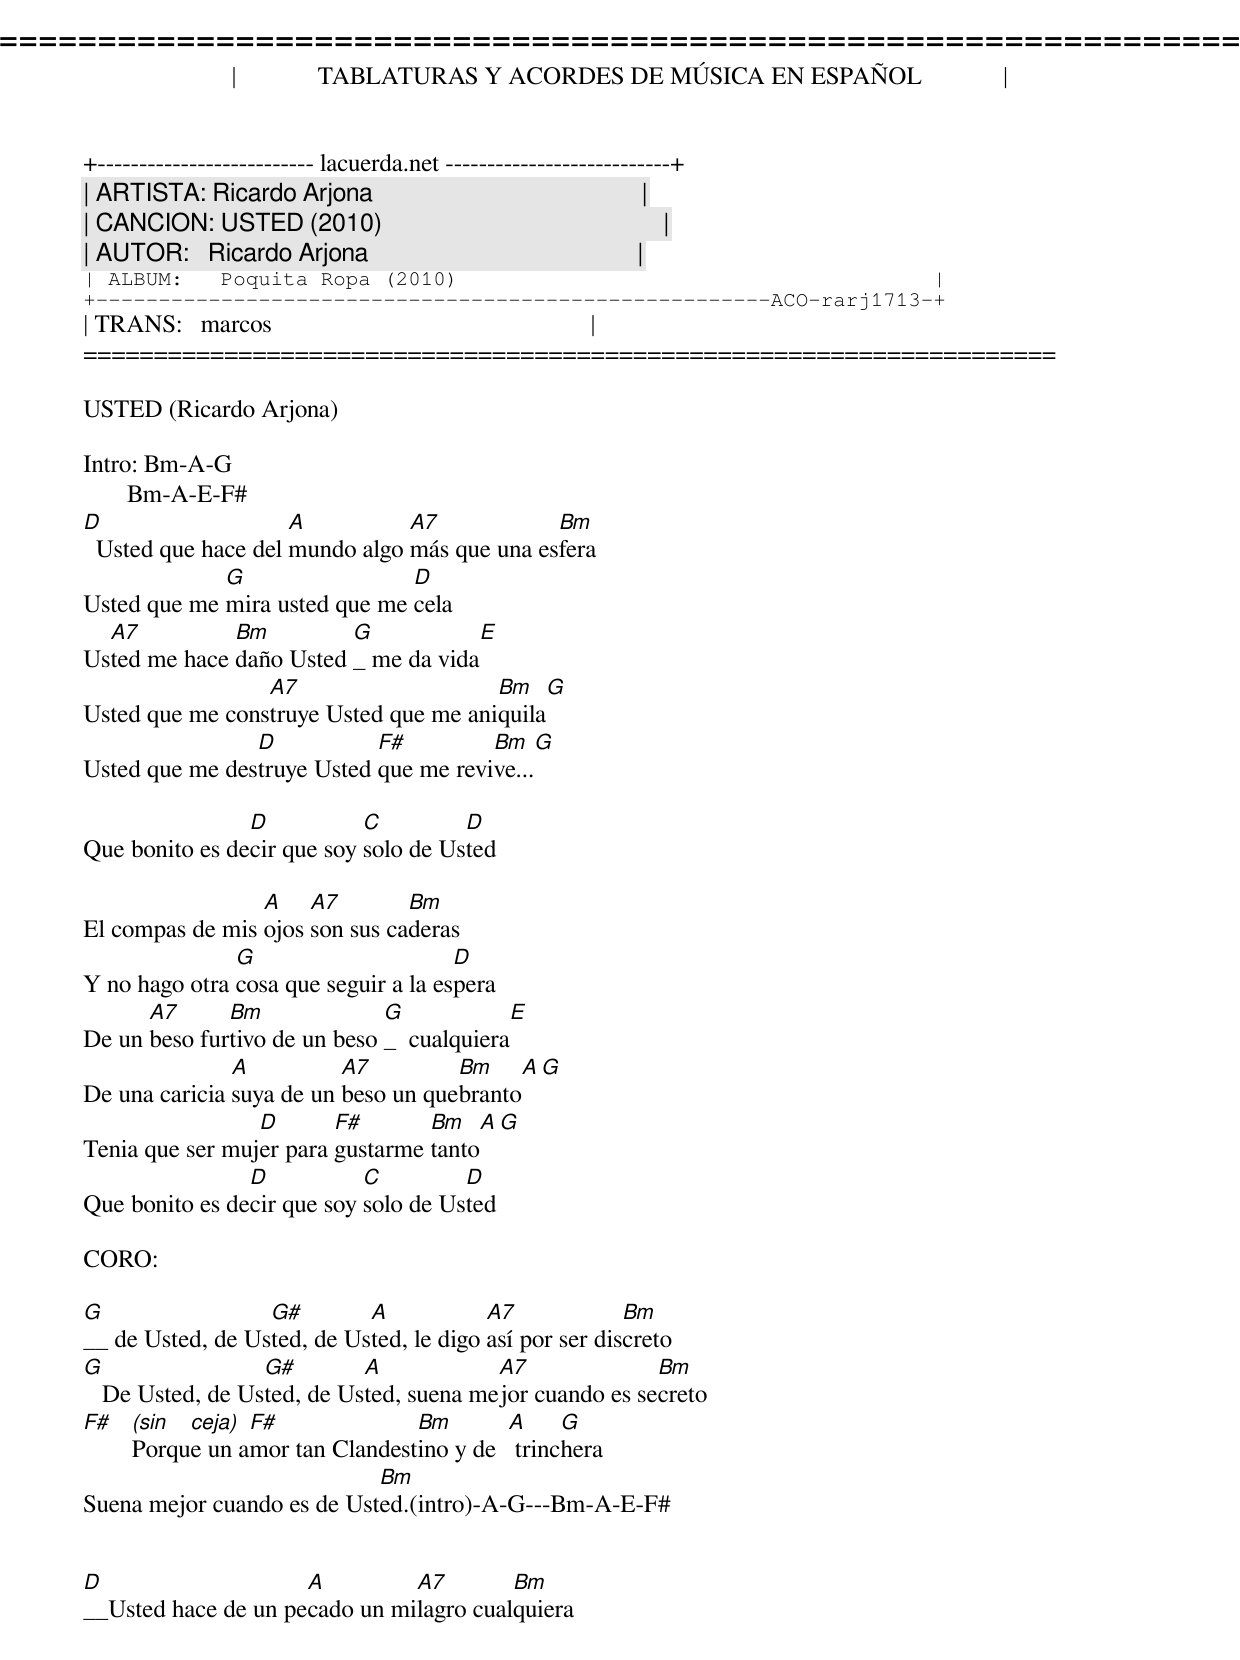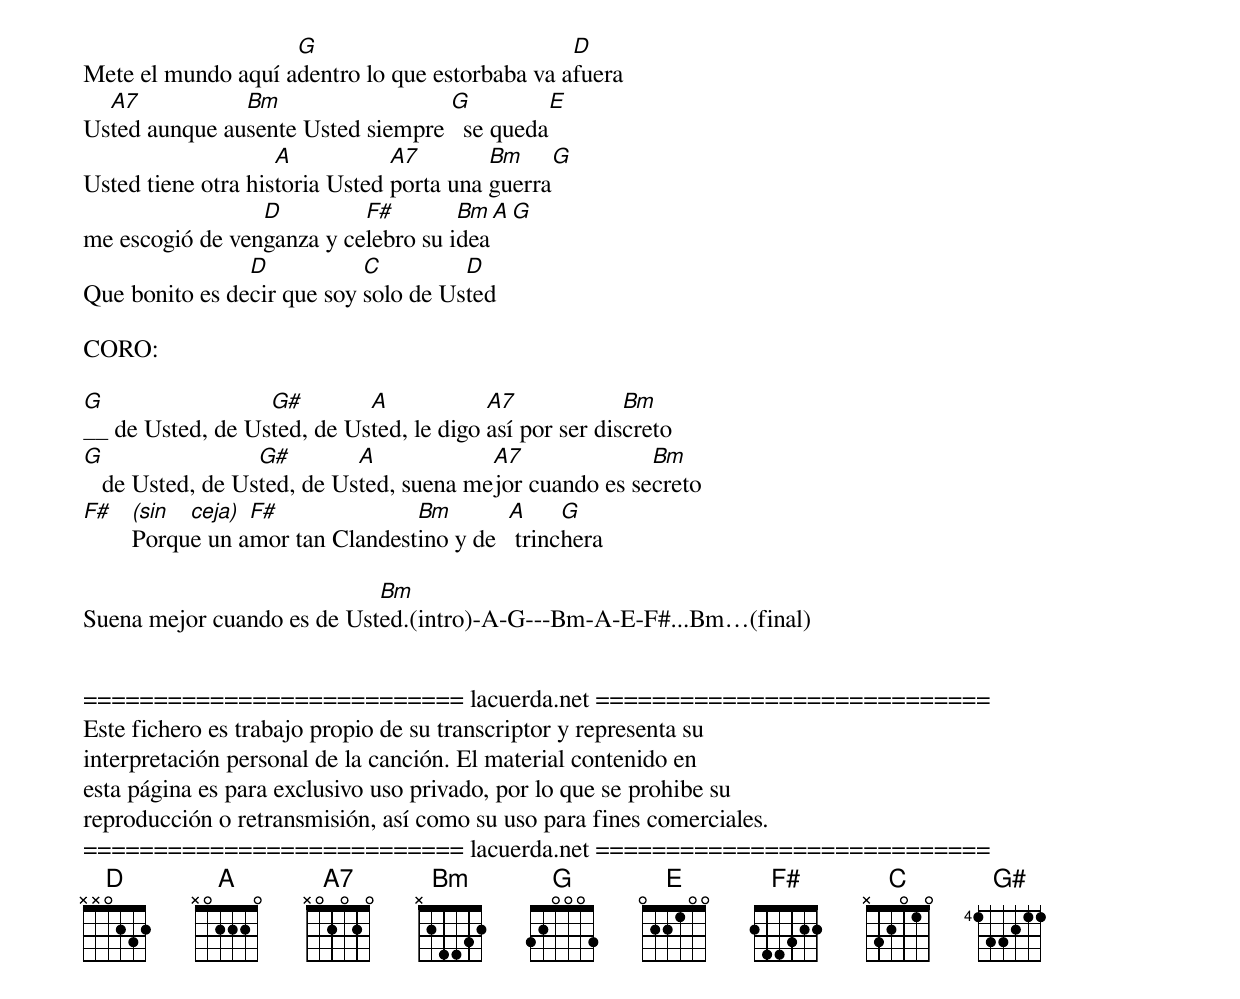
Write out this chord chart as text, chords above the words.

=====================================================================
|             TABLATURAS Y ACORDES DE MÚSICA EN ESPAÑOL             |
+-------------------------- lacuerda.net ---------------------------+
| ARTISTA: Ricardo Arjona                                           |
| CANCION: USTED (2010)                                             |
| AUTOR:   Ricardo Arjona                                           |
| ALBUM:   Poquita Ropa (2010)                                      |
+------------------------------------------------------ACO-rarj1713-+
| TRANS:   marcos                                                   |
=====================================================================

USTED (Ricardo Arjona)

Intro: Bm-A-G
       Bm-A-E-F#
D                    A          A7            Bm
  Usted que hace del mundo algo más que una esfera
             G                 D
Usted que me mira usted que me cela
  A7          Bm         G             E
Usted me hace daño Usted _ me da vida
                 A7                    Bm      G
Usted que me construye Usted que me aniquila
                D           F#         Bm       G
Usted que me destruye Usted que me revive...

                D           C         D
Que bonito es decir que soy solo de Usted

                 A    A7        Bm
El compas de mis ojos son sus caderas
               G                      D
Y no hago otra cosa que seguir a la espera
      A7      Bm              G              E
De un beso furtivo de un beso _  cualquiera
               A          A7         Bm     A G
De una caricia suya de un beso un quebranto
                 D       F#       Bm    A G
Tenia que ser mujer para gustarme tanto
                D           C         D
Que bonito es decir que soy solo de Usted

CORO:

G                 G#        A            A7             Bm
__ de Usted, de Usted, de Usted, le digo así por ser discreto
G                 G#        A            A7              Bm
   De Usted, de Usted, de Usted, suena mejor cuando es secreto
F# (sin ceja) F#              Bm        A     G
   Porque un amor tan Clandestino y de   trinchera
                            Bm
Suena mejor cuando es de Usted.(intro)-A-G---Bm-A-E-F#


D                    A         A7        Bm
__Usted hace de un pecado un milagro cualquiera
                    G                           D
Mete el mundo aquí adentro lo que estorbaba va afuera
  A7           Bm                  G            E
Usted aunque ausente Usted siempre   se queda
                    A           A7        Bm      G
Usted tiene otra historia Usted porta una guerra
                 D         F#        Bm   A G
me escogió de venganza y celebro su idea
                D           C         D
Que bonito es decir que soy solo de Usted

CORO:

G                 G#        A            A7             Bm
__ de Usted, de Usted, de Usted, le digo así por ser discreto
G                 G#        A            A7              Bm
   de Usted, de Usted, de Usted, suena mejor cuando es secreto
F# (sin ceja) F#              Bm        A     G
   Porque un amor tan Clandestino y de   trinchera

                            Bm
Suena mejor cuando es de Usted.(intro)-A-G---Bm-A-E-F#...Bm(final)


=========================== lacuerda.net ============================
Este fichero es trabajo propio de su transcriptor y representa su
interpretación personal de la canción. El material contenido en
esta página es para exclusivo uso privado, por lo que se prohibe su
reproducción o retransmisión, así como su uso para fines comerciales.
=========================== lacuerda.net ============================
